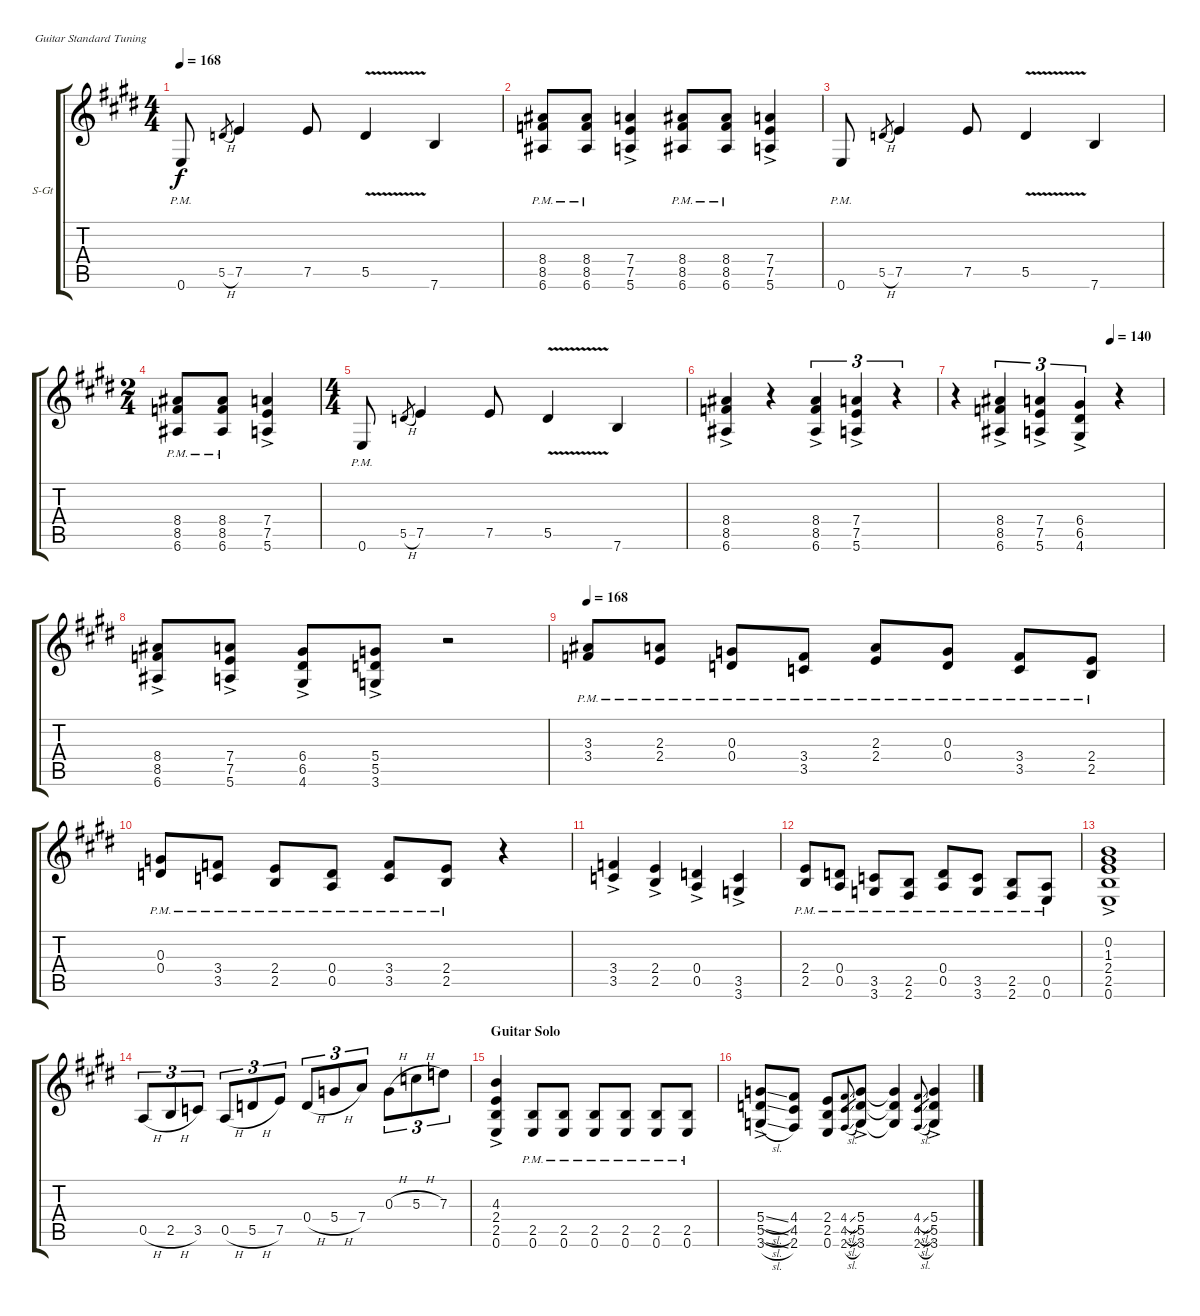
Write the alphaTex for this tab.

\bracketExtendMode groupsimilarinstruments
\firstSystemTrackNameOrientation horizontal
\otherSystemsTrackNameOrientation horizontal
\track ("Guitar I" "S-Gt") {instrument acousticguitarsteel}
\staff {score tabs}
\tuning (E4 B3 G3 D3 A2 E2)
\ts (4 4)
\tempo 168
\clef g2
\scale
1.10845
\ks e
0.6{pm}.8{dy f} 5.5{h}.8{gr} 7.5.4 7.5.8 5.5{v}.4 7.6.4 |
\scale
0.891551 (8.5{pm} 6.6{pm} 8.4{pm}).8 (8.5{pm} 6.6{pm} 8.4{pm}).8 (7.4 7.5{ac} 5.6).4 (8.5{pm} 6.6{pm} 8.4{pm}).8 (8.5{pm} 6.6{pm} 8.4{pm}).8 (7.4 7.5 5.6{ac}).4 |
\scale
1.07818 0.6{pm}.8 5.5{h}.8{gr} 7.5.4 7.5.8 5.5{v}.4 7.6.4 |
\ts (2 4)
\scale
0.921816 (8.5{pm} 6.6{pm} 8.4{pm}).8 (8.5{pm} 6.6{pm} 8.4{pm}).8 (7.4 7.5 5.6{ac}).4 |
\ts (4 4)
\scale
1.10845 0.6{pm}.8 5.5{h}.8{gr} 7.5.4 7.5.8 5.5{v}.4 7.6.4 |
\scale
0.891551 (8.4 8.5 6.6{ac}).4 r.4 (8.4{ac} 8.5{ac} 6.6{ac}).4{tu (3 2)} (7.4{ac} 7.5{ac} 5.6{ac}).4{tu (3 2)} r.4{tu (3 2)} |
\tempo (140 0.75)
\scale
1.07818 r.4 (8.4{ac} 8.5{ac} 6.6{ac}).4{tu (3 2)} (7.4{ac} 7.5{ac} 5.6{ac}).4{tu (3 2)} (6.4{ac} 6.5{ac} 4.6{ac}).4{tu (3 2)} r.4 |
\scale
0.921816 (8.4{ac} 8.5{ac} 6.6{ac}).8 (7.4{ac} 7.5{ac} 5.6{ac}).8 (6.4{ac} 6.5{ac} 4.6{ac}).8 (5.4{ac} 5.5{ac} 3.6{ac}).8 r.2 |
\tempo 168
\scale
1.07818 (3.3{pm} 3.4{pm}).8 (2.3{pm} 2.4{pm}).8 (0.3{pm} 0.4{pm}).8 (3.4{pm} 3.5{pm}).8 (2.3{pm} 2.4{pm}).8 (0.3{pm} 0.4{pm}).8 (3.4{pm} 3.5{pm}).8 (2.4{pm} 2.5{pm}).8 |
\scale
0.921816 (0.3{pm} 0.4{pm}).8 (3.4{pm} 3.5{pm}).8 (2.4{pm} 2.5{pm}).8 (0.4{pm} 0.5{pm}).8 (3.4{pm} 3.5{pm}).8 (2.4{pm} 2.5{pm}).8 r.4 |
\scale
1.07818 (3.4{ac} 3.5{ac}).4 (2.4{ac} 2.5{ac}).4 (0.4{ac} 0.5{ac}).4 (3.5{ac} 3.6{ac}).4 |
\scale
0.921816 (2.4{pm} 2.5{pm}).8 (0.4{pm} 0.5{pm}).8 (3.5{pm} 3.6{pm}).8 (2.5{pm} 2.6{pm}).8 (0.4{pm} 0.5{pm}).8 (3.5{pm} 3.6{pm}).8 (2.5{pm} 2.6{pm}).8 (0.6{pm} 0.5).8 |
\scale
1.07818 (2.4{ac} 2.5{ac} 0.6{ac} 1.3{ac} 0.2{ac}).1 |
\scale
0.921816 0.5{h}.8{tu (3 2)} 2.5{h}.8{tu (3 2)} 3.5.8{tu (3 2)} 0.5{h}.8{tu (3 2)} 5.5{h}.8{tu (3 2)} 7.5.8{tu (3 2)} 0.4{h}.8{tu (3 2)} 5.4{h}.8{tu (3 2)} 7.4.8{tu (3 2)} 0.3{h}.8{tu (3 2)} 5.3{h}.8{tu (3 2)} 7.3.8{tu (3 2)} |
\section ("" "Guitar Solo")
\scale
1.07818 (2.4 2.5 0.6 4.3{ac}).4 (2.5{pm} 0.6{pm}).8 (2.5{pm} 0.6{pm}).8 (2.5{pm} 0.6{pm}).8 (2.5{pm} 0.6{pm}).8 (2.5{pm} 0.6{pm}).8 (2.5{pm} 0.6{pm}).8 |
\scale
0.921816 (5.4{sl} 5.5{sl} 3.6{sl ac}).8 (4.4 4.5 2.6).8 (2.5 0.6 2.4).8 (4.4{sl} 4.5{sl} 2.6{sl}).8{gr} (5.4 5.5 3.6{ac}).8 (5.4{t} 5.5{t} 3.6{t}).4 (4.4{sl} 4.5{sl} 2.6{sl}).8{gr} (5.4 5.5 3.6{ac}).4
